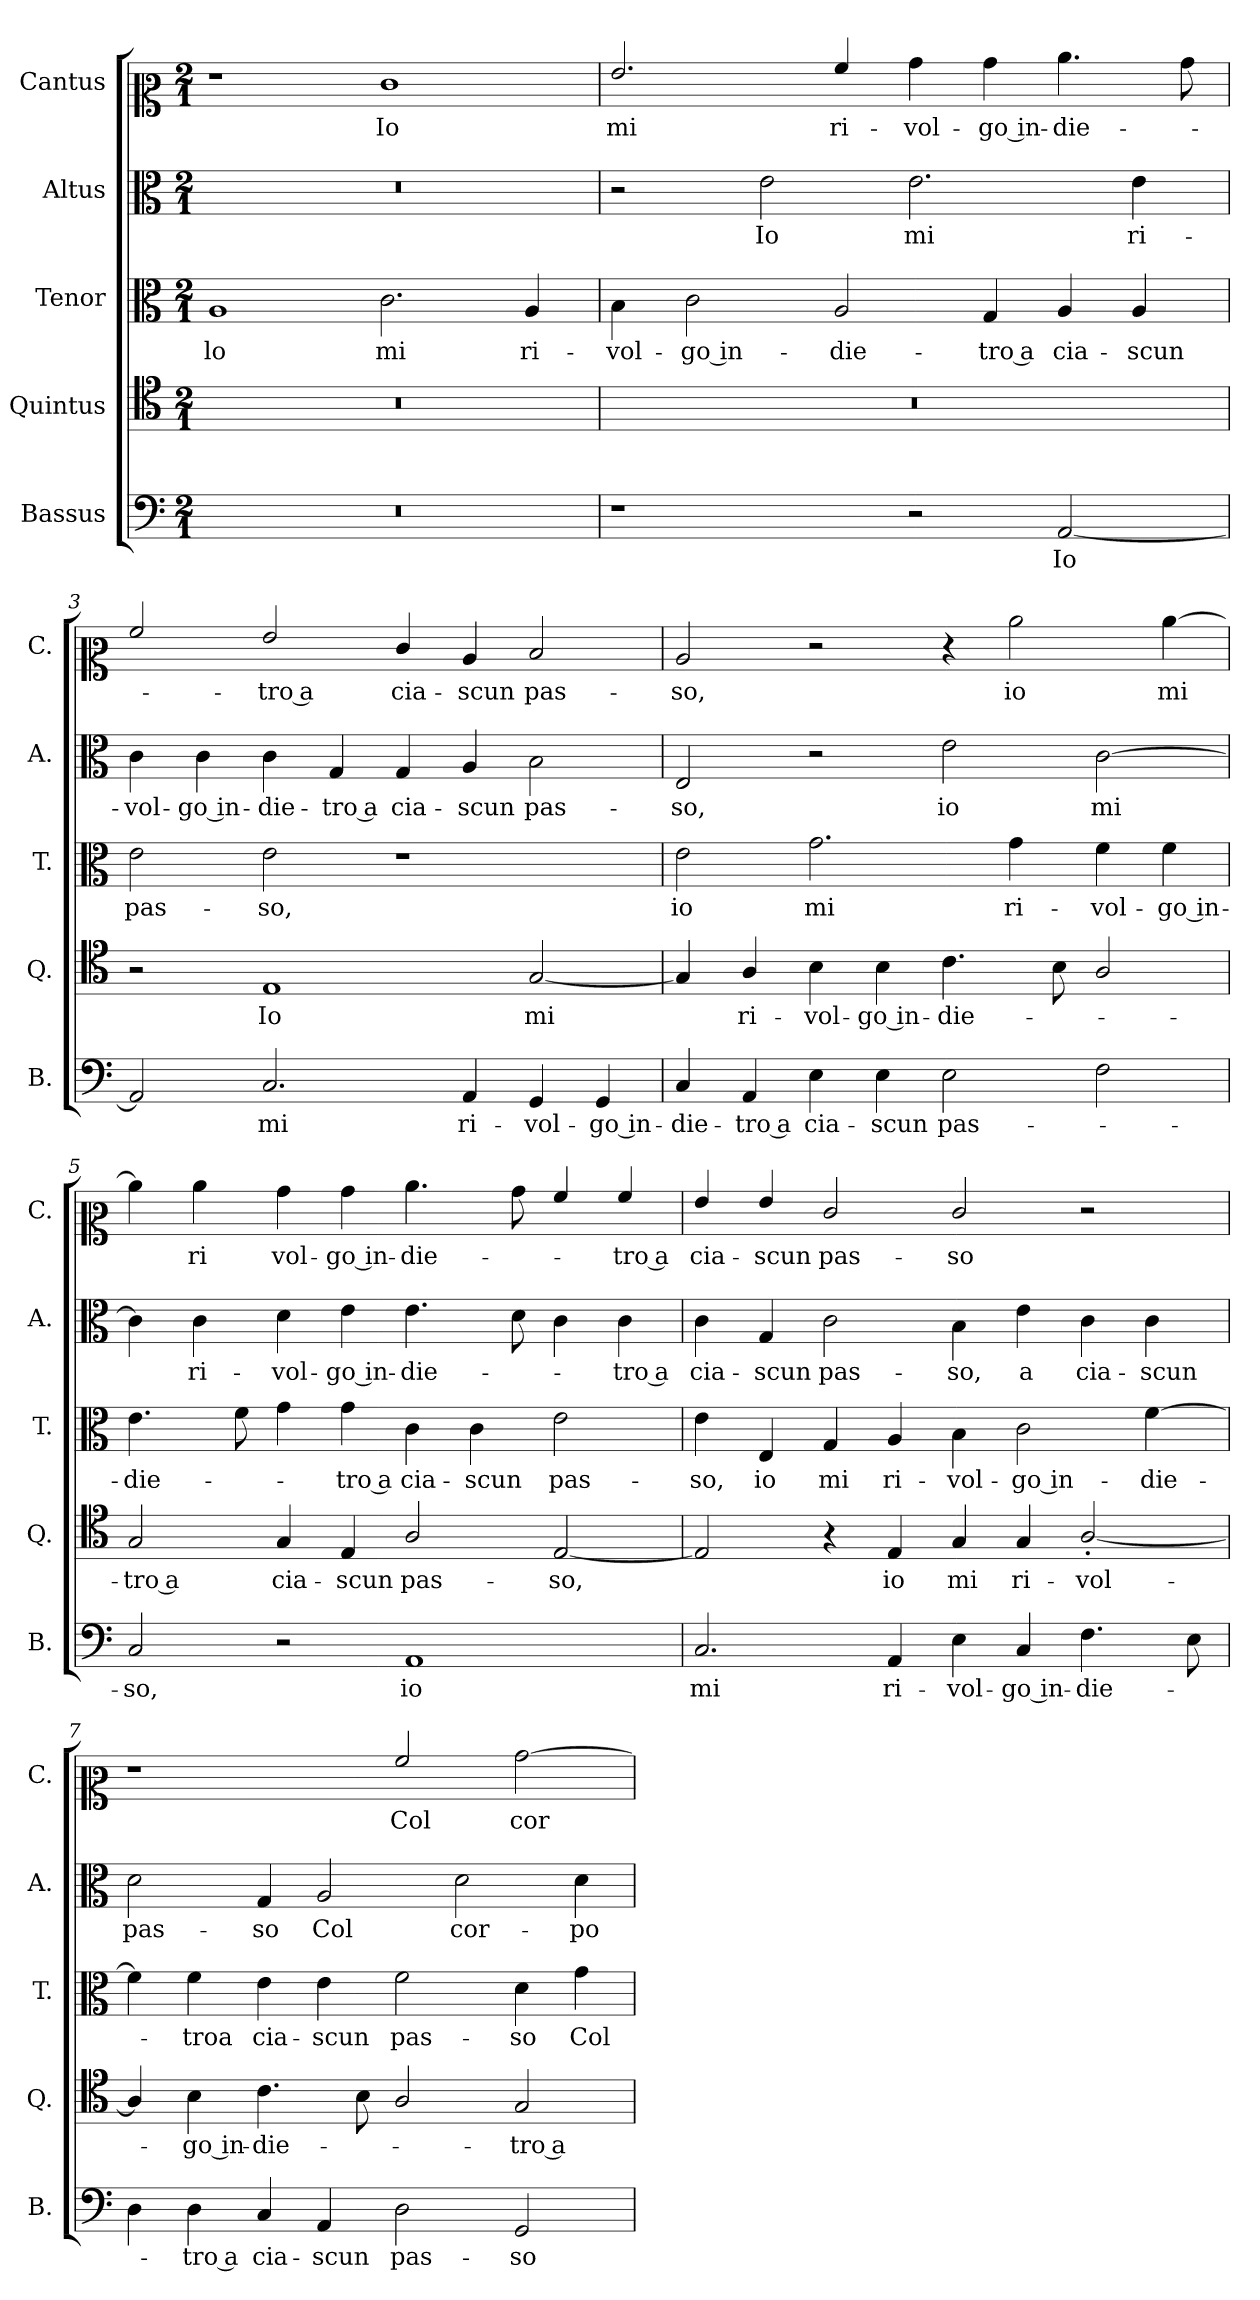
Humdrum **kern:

**kern	**text	**kern	**text	**kern	**text	**kern	**text	**kern	**text
*part5	*part5	*part4	*part4	*part3	*part3	*part2	*part2	*part1	*part1
*staff5	*staff5	*staff4	*staff4	*staff3	*staff3	*staff2	*staff2	*staff1	*staff1
*I"Bassus	*	*I"Quintus	*	*I"Tenor	*	*I"Altus	*	*I"Cantus	*
*I'B.	*	*I'Q.	*	*I'T.	*	*I'A.	*	*I'C.	*
*clefF4	*	*clefC4	*	*clefC3	*	*clefC3	*	*clefC2	*
*k[]	*	*k[]	*	*k[]	*	*k[]	*	*k[]	*
*M2/1	*	*M2/1	*	*M2/1	*	*M2/1	*	*M2/1	*
=1	=1	=1	=1	=1	=1	=1	=1	=1	=1
!	!	!	!	!	!LO:LY:b	!	!	!	!
0r	.	0r	.	1A	lo	0r	.	1r	.
!	!	!	!	!	!LO:LY:b	!	!	!	!LO:LY:b
.	.	.	.	2.c\	mi	.	.	1e	Io
!	!	!	!	!	!LO:LY:b	!	!	!	!
.	.	.	.	4A/	ri-	.	.	.	.
=2	=2	=2	=2	=2	=2	=2	=2	=2	=2
!	!	!	!	!	!LO:LY:b	!	!	!	!LO:LY:b
1r	.	0r	.	4B\	-vol-	2r	.	2.g/	mi
!	!	!	!	!	!LO:LY:b	!	!	!	!
.	.	.	.	2c\	-go in-	.	.	.	.
!	!	!	!	!	!	!	!LO:LY:b	!	!
.	.	.	.	.	.	2e\	Io	.	.
!	!	!	!	!	!LO:LY:b	!	!	!	!LO:LY:b
.	.	.	.	2A/	-die-	.	.	4a/	ri-
!	!	!	!	!	!	!	!LO:LY:b	!	!LO:LY:b
2r	.	.	.	.	.	2.e\	mi	4b\	-vol-
!	!	!	!	!	!LO:LY:b	!	!	!	!LO:LY:b
.	.	.	.	4G/	-tro a	.	.	4b\	-go in-
!	!LO:LY:b	!	!	!	!LO:LY:b	!	!	!	!LO:LY:b
[2AA/	Io	.	.	4A/	cia-	.	.	4.cc\	-die-
!	!	!	!	!	!LO:LY:b	!	!LO:LY:b	!	!
.	.	.	.	4A/	-scun	4e\	ri-	.	.
.	.	.	.	.	.	.	.	8b\	.
=3	=3	=3	=3	=3	=3	=3	=3	=3	=3
!	!	!	!	!	!LO:LY:b	!	!LO:LY:b	!	!
2AA/]	.	2r	.	2e\	pas-	4c\	-vol-	2a/	.
!	!	!	!	!	!	!	!LO:LY:b	!	!
.	.	.	.	.	.	4c\	-go in-	.	.
!	!LO:LY:b	!	!LO:LY:b	!	!LO:LY:b	!	!LO:LY:b	!	!LO:LY:b
2.C/	mi	1E	Io	2e\	-so,	4c\	-die-	2g/	tro a
!	!	!	!	!	!	!	!LO:LY:b	!	!
.	.	.	.	.	.	4G/	-tro a	.	.
!	!	!	!	!	!	!	!LO:LY:b	!	!LO:LY:b
.	.	.	.	1r	.	4G/	cia-	4e/	-cia-
!	!LO:LY:b	!	!	!	!	!	!LO:LY:b	!	!LO:LY:b
4AA/	ri-	.	.	.	.	4A/	-scun	4c/	-scun
!	!LO:LY:b	!	!LO:LY:b	!	!	!	!LO:LY:b	!	!LO:LY:b
4GG/	-vol-	[2G/	mi	.	.	2B\	pas-	2d/	pas-
!	!LO:LY:b	!	!	!	!	!	!	!	!
4GG/	-go in-	.	.	.	.	.	.	.	.
!!LO:LB:g=z
=4	=4	=4	=4	=4	=4	=4	=4	=4	=4
!	!LO:LY:b	!	!	!	!LO:LY:b	!	!LO:LY:b	!	!LO:LY:b
4C/	die-	4G/]	.	2e\	io	2E/	-so,	2c/	-so,
!	!LO:LY:b	!	!LO:LY:b	!	!	!	!	!	!
4AA/	-tro a	4A/	ri-	.	.	.	.	.	.
!	!LO:LY:b	!	!LO:LY:b	!	!LO:LY:b	!	!	!	!
4E\	cia-	4B\	-vol-	2.g\	mi	2r	.	2r	.
!	!LO:LY:b	!	!LO:LY:b	!	!	!	!	!	!
4E\	-scun	4B\	-go in-	.	.	.	.	.	.
!	!LO:LY:b	!	!LO:LY:b	!	!	!	!LO:LY:b	!	!
2E\	pas-	4.c\	-die-	.	.	2e\	io	4r	.
!	!	!	!	!	!LO:LY:b	!	!	!	!LO:LY:b
.	.	.	.	4g\	ri-	.	.	2cc\	io
.	.	8B\	.	.	.	.	.	.	.
!	!	!	!	!	!LO:LY:b	!	!LO:LY:b	!	!
2F\	.	2A/	.	4f\	-vol-	[2c\	mi	.	.
!	!	!	!	!	!LO:LY:b	!	!	!	!LO:LY:b
.	.	.	.	4f\	-go in-	.	.	[4cc\	mi
=5	=5	=5	=5	=5	=5	=5	=5	=5	=5
!	!LO:LY:b	!	!LO:LY:b	!	!LO:LY:b	!	!	!	!
2C/	-so,	2G/	-tro a	4.e\	-die-	4c\]	.	4cc\]	.
!	!	!	!	!	!	!	!LO:LY:b	!	!LO:LY:b
.	.	.	.	.	.	4c\	ri-	4cc\	ri
.	.	.	.	8f\	.	.	.	.	.
!	!	!	!LO:LY:b	!	!	!	!LO:LY:b	!	!LO:LY:b
2r	.	4G/	cia-	4g\	.	4d\	-vol-	4b\	vol-
!	!	!	!LO:LY:b	!	!LO:LY:b	!	!LO:LY:b	!	!LO:LY:b
.	.	4E/	-scun	4g\	-tro a	4e\	-go in-	4b\	-go in-
!	!LO:LY:b	!	!LO:LY:b	!	!LO:LY:b	!	!LO:LY:b	!	!LO:LY:b
1AA	io	2A/	pas-	4c\	cia-	4.e\	-die-	4.cc\	-die-
!	!	!	!	!	!LO:LY:b	!	!	!	!
.	.	.	.	4c\	-scun	.	.	.	.
.	.	.	.	.	.	8d\	.	8b\	.
!	!	!	!LO:LY:b	!	!LO:LY:b	!	!	!	!
.	.	[2E/	-so,	2e\	pas-	4c\	.	4a/	.
!	!	!	!	!	!	!	!LO:LY:b	!	!LO:LY:b
.	.	.	.	.	.	4c\	-tro a	4a/	-tro a
=6	=6	=6	=6	=6	=6	=6	=6	=6	=6
!	!LO:LY:b	!	!	!	!LO:LY:b	!	!LO:LY:b	!	!LO:LY:b
2.C/	mi	2E/]	.	4e\	-so,	4c\	cia-	4g/	cia-
!	!	!	!	!	!LO:LY:b	!	!LO:LY:b	!	!LO:LY:b
.	.	.	.	4E/	io	4G/	-scun	4g/	-scun
!	!	!	!	!	!LO:LY:b	!	!LO:LY:b	!	!LO:LY:b
.	.	4r	.	4G/	mi	2c\	pas-	2e/	pas-
!	!LO:LY:b	!	!LO:LY:b	!	!LO:LY:b	!	!	!	!
4AA/	ri-	4E/	io	4A/	ri-	.	.	.	.
!	!LO:LY:b	!	!LO:LY:b	!	!LO:LY:b	!	!LO:LY:b	!	!LO:LY:b
4E\	-vol-	4G/	mi	4B\	-vol-	4B\	-so,	2e/	-so
!	!LO:LY:b	!	!LO:LY:b	!	!LO:LY:b	!	!LO:LY:b	!	!
4C/	-go in-	4G/	ri-	2c\	-go in-	4e\	a	.	.
!	!LO:LY:b	!	!LO:LY:b	!	!	!	!LO:LY:b	!	!
4.F\	-die-	[2A'/	-vol-	.	.	4c\	cia-	2r	.
!	!	!	!	!	!LO:LY:b	!	!LO:LY:b	!	!
.	.	.	.	[4f\	-die-	4c\	-scun	.	.
8E\	.	.	.	.	.	.	.	.	.
!!LO:LB:g=z
=7	=7	=7	=7	=7	=7	=7	=7	=7	=7
!	!	!	!	!	!	!	!LO:LY:b	!	!
4D\	.	4A/]	.	4f\]	.	2d\	pas-	1r	.
!	!LO:LY:b	!	!LO:LY:b	!	!LO:LY:b	!	!	!	!
4D\	-tro a	4B\	-go in-	4f\	-troa	.	.	.	.
!	!LO:LY:b	!	!LO:LY:b	!	!LO:LY:b	!	!LO:LY:b	!	!
4C/	cia-	4.c\	-die-	4e\	cia-	4G/	-so	.	.
!	!LO:LY:b	!	!	!	!LO:LY:b	!	!LO:LY:b	!	!
4AA/	-scun	.	.	4e\	-scun	2A/	Col	.	.
.	.	8B\	.	.	.	.	.	.	.
!	!LO:LY:b	!	!	!	!LO:LY:b	!	!	!	!LO:LY:b
2D\	pas-	2A/	.	2f\	pas-	.	.	2a/	Col
!	!	!	!	!	!	!	!LO:LY:b	!	!
.	.	.	.	.	.	2d\	cor-	.	.
!	!LO:LY:b	!	!LO:LY:b	!	!LO:LY:b	!	!	!	!LO:LY:b
2GG/	-so	2G/	-tro a	4d\	-so	.	.	[2b\	cor-
!	!	!	!	!	!LO:LY:b	!	!LO:LY:b	!	!
.	.	.	.	4g\	Col	4d\	-po	.	.
=	=	=	=	=	=	=	=	=	=
*-	*-	*-	*-	*-	*-	*-	*-	*-	*-
